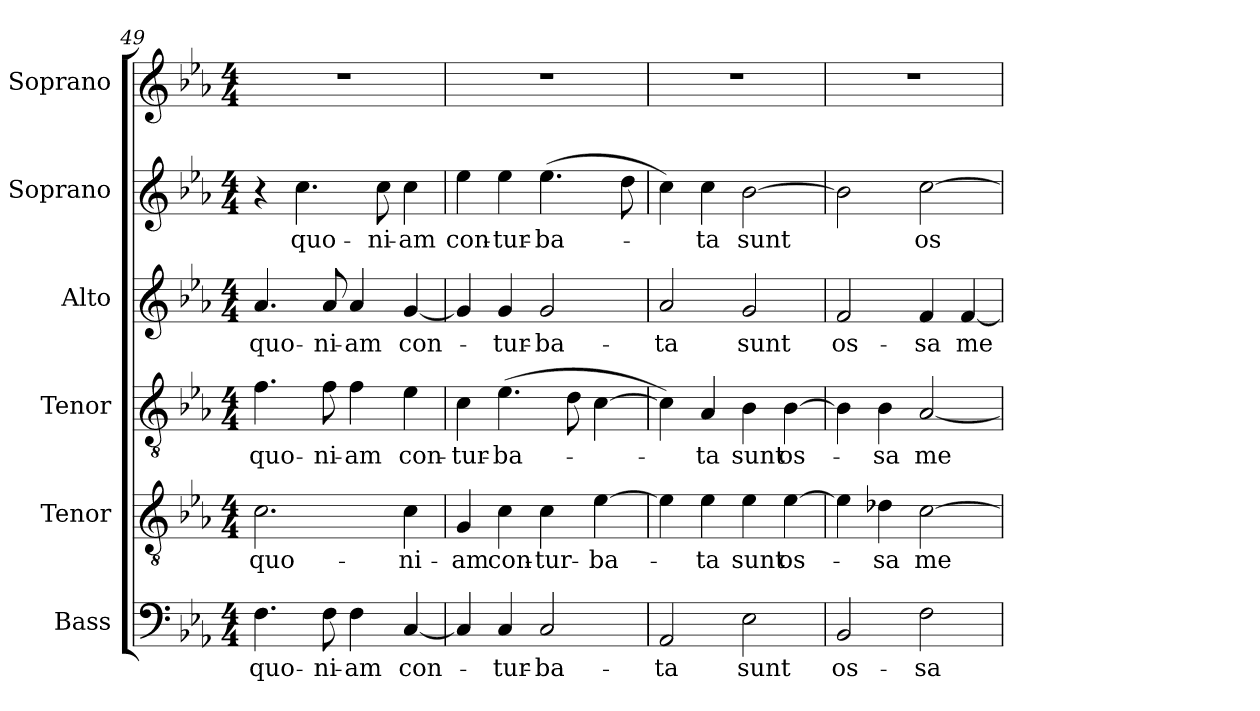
**kern	**text	**kern	**text	**kern	**text	**kern	**text	**kern	**text	**kern
*part6	*part6	*part5	*part5	*part4	*part4	*part3	*part3	*part2	*part2	*part1
*staff6	*staff6	*staff5	*staff5	*staff4	*staff4	*staff3	*staff3	*staff2	*staff2	*staff1
*I"Bass	*	*I"Tenor	*	*I"Tenor	*	*I"Alto	*	*I"Soprano	*	*I"Soprano
*I'B	*	*I'T	*	*I'T	*	*I'A	*	*I'S	*	*I'S
*clefF4	*	*clefGv2	*	*clefGv2	*	*clefG2	*	*clefG2	*	*clefG2
*	*	*ITrd7c12	*	*ITrd7c12	*	*	*	*	*	*
*k[b-e-a-]	*	*k[b-e-a-]	*	*k[b-e-a-]	*	*k[b-e-a-]	*	*k[b-e-a-]	*	*k[b-e-a-]
*E-:	*	*E-:	*	*E-:	*	*E-:	*	*E-:	*	*E-:
*M4/4	*	*M4/4	*	*M4/4	*	*M4/4	*	*M4/4	*	*M4/4
=49	=49	=49	=49	=49	=49	=49	=49	=49	=49	=49
!	!LO:LY:b:color=#000000	!	!	!	!	!	!	!	!	!
!	!	!	!LO:LY:b:color=#000000	!	!	!	!	!	!	!
!	!	!	!	!	!LO:LY:b:color=#000000	!	!	!	!	!
!	!	!	!	!	!	!	!LO:LY:b:color=#000000	!	!	!
4.Fi\	quo-	2.Ci\	quo-	4.Fi\	quo-	4.a-i/	quo-	4r	.	1r
!	!	!	!	!	!	!	!	!	!LO:LY:b:color=#000000	!
.	.	.	.	.	.	.	.	4.cci\	quo-	.
!	!LO:LY:b:color=#000000	!	!	!	!	!	!	!	!	!
!	!	!	!	!	!LO:LY:b:color=#000000	!	!	!	!	!
!	!	!	!	!	!	!	!LO:LY:b:color=#000000	!	!	!
8Fi\	-ni-	.	.	8Fi\	-ni-	8a-i/	-ni-	.	.	.
!	!LO:LY:b:color=#000000	!	!	!	!	!	!	!	!	!
!	!	!	!	!	!LO:LY:b:color=#000000	!	!	!	!	!
!	!	!	!	!	!	!	!LO:LY:b:color=#000000	!	!	!
4Fi\	-am	.	.	4Fi\	-am	4a-i/	-am	.	.	.
!	!	!	!	!	!	!	!	!	!LO:LY:b:color=#000000	!
.	.	.	.	.	.	.	.	8cci\	-ni-	.
!	!LO:LY:b:color=#000000	!	!	!	!	!	!	!	!	!
!	!	!	!LO:LY:b:color=#000000	!	!	!	!	!	!	!
!	!	!	!	!	!LO:LY:b:color=#000000	!	!	!	!	!
!	!	!	!	!	!	!	!LO:LY:b:color=#000000	!	!	!
!	!	!	!	!	!	!	!	!	!LO:LY:b:color=#000000	!
[4Ci/	con-	4Ci\	-ni-	4E-i\	con-	[4gi/	con-	4cci\	-am	.
=50	=50	=50	=50	=50	=50	=50	=50	=50	=50	=50
!	!	!	!LO:LY:b:color=#000000	!	!	!	!	!	!	!
!	!	!	!	!	!LO:LY:b:color=#000000	!	!	!	!	!
!	!	!	!	!	!	!	!	!	!LO:LY:b:color=#000000	!
4Ci/]	.	4GGi/	-am	4Ci\	-tur-	4gi/]	.	4ee-i\	con-	1r
!	!LO:LY:b:color=#000000	!	!	!	!	!	!	!	!	!
!	!	!	!LO:LY:b:color=#000000	!	!	!	!	!	!	!
!	!	!	!	!	!LO:LY:b:color=#000000	!	!	!	!	!
!	!	!	!	!	!	!	!LO:LY:b:color=#000000	!	!	!
!	!	!	!	!	!	!	!	!	!LO:LY:b:color=#000000	!
4Ci/	-tur-	4Ci\	con-	(4.E-i\	-ba-	4gi/	-tur-	4ee-i\	-tur-	.
!	!LO:LY:b:color=#000000	!	!	!	!	!	!	!	!	!
!	!	!	!LO:LY:b:color=#000000	!	!	!	!	!	!	!
!	!	!	!	!	!	!	!LO:LY:b:color=#000000	!	!	!
!	!	!	!	!	!	!	!	!	!LO:LY:b:color=#000000	!
2Ci/	-ba-	4Ci\	-tur-	.	.	2gi/	-ba-	(4.ee-i\	-ba-	.
.	.	.	.	8Di\	.	.	.	.	.	.
!	!	!	!LO:LY:b:color=#000000	!	!	!	!	!	!	!
.	.	[4E-i\	-ba-	[4Ci\	.	.	.	.	.	.
.	.	.	.	.	.	.	.	8ddi\	.	.
=51	=51	=51	=51	=51	=51	=51	=51	=51	=51	=51
!	!LO:LY:b:color=#000000	!	!	!	!	!	!	!	!	!
!	!	!	!	!	!	!	!LO:LY:b:color=#000000	!	!	!
2AA-i/	-ta	4E-i\]	.	4Ci\])	.	2a-i/	-ta	4cci\)	.	1r
!	!	!	!LO:LY:b:color=#000000	!	!	!	!	!	!	!
!	!	!	!	!	!LO:LY:b:color=#000000	!	!	!	!	!
!	!	!	!	!	!	!	!	!	!LO:LY:b:color=#000000	!
.	.	4E-i\	-ta	4AA-i/	-ta	.	.	4cci\	-ta	.
!	!LO:LY:b:color=#000000	!	!	!	!	!	!	!	!	!
!	!	!	!LO:LY:b:color=#000000	!	!	!	!	!	!	!
!	!	!	!	!	!LO:LY:b:color=#000000	!	!	!	!	!
!	!	!	!	!	!	!	!LO:LY:b:color=#000000	!	!	!
!	!	!	!	!	!	!	!	!	!LO:LY:b:color=#000000	!
2E-i\	sunt	4E-i\	sunt	4BB-i\	sunt	2gi/	sunt	[2b-i\	sunt	.
!	!	!	!LO:LY:b:color=#000000	!	!	!	!	!	!	!
!	!	!	!	!	!LO:LY:b:color=#000000	!	!	!	!	!
.	.	[4E-i\	os-	[4BB-i\	os-	.	.	.	.	.
=52	=52	=52	=52	=52	=52	=52	=52	=52	=52	=52
!	!LO:LY:b:color=#000000	!	!	!	!	!	!	!	!	!
!	!	!	!	!	!	!	!LO:LY:b:color=#000000	!	!	!
2BB-i/	os-	4E-i\]	.	4BB-i\]	.	2fi/	os-	2b-i\]	.	1r
!	!	!	!LO:LY:b:color=#000000	!	!	!	!	!	!	!
!	!	!	!	!	!LO:LY:b:color=#000000	!	!	!	!	!
.	.	4D-Xi\	-sa	4BB-i\	-sa	.	.	.	.	.
!	!LO:LY:b:color=#000000	!	!	!	!	!	!	!	!	!
!	!	!	!LO:LY:b:color=#000000	!	!	!	!	!	!	!
!	!	!	!	!	!LO:LY:b:color=#000000	!	!	!	!	!
!	!	!	!	!	!	!	!LO:LY:b:color=#000000	!	!	!
!	!	!	!	!	!	!	!	!	!LO:LY:b:color=#000000	!
2Fi\	-sa	[2Ci\	me-	[2AA-i/	me-	4fi/	-sa	[2cci\	os-	.
!	!	!	!	!	!	!	!LO:LY:b:color=#000000	!	!	!
.	.	.	.	.	.	[4fi/	me-	.	.	.
=	=	=	=	=	=	=	=	=	=	=
*-	*-	*-	*-	*-	*-	*-	*-	*-	*-	*-
